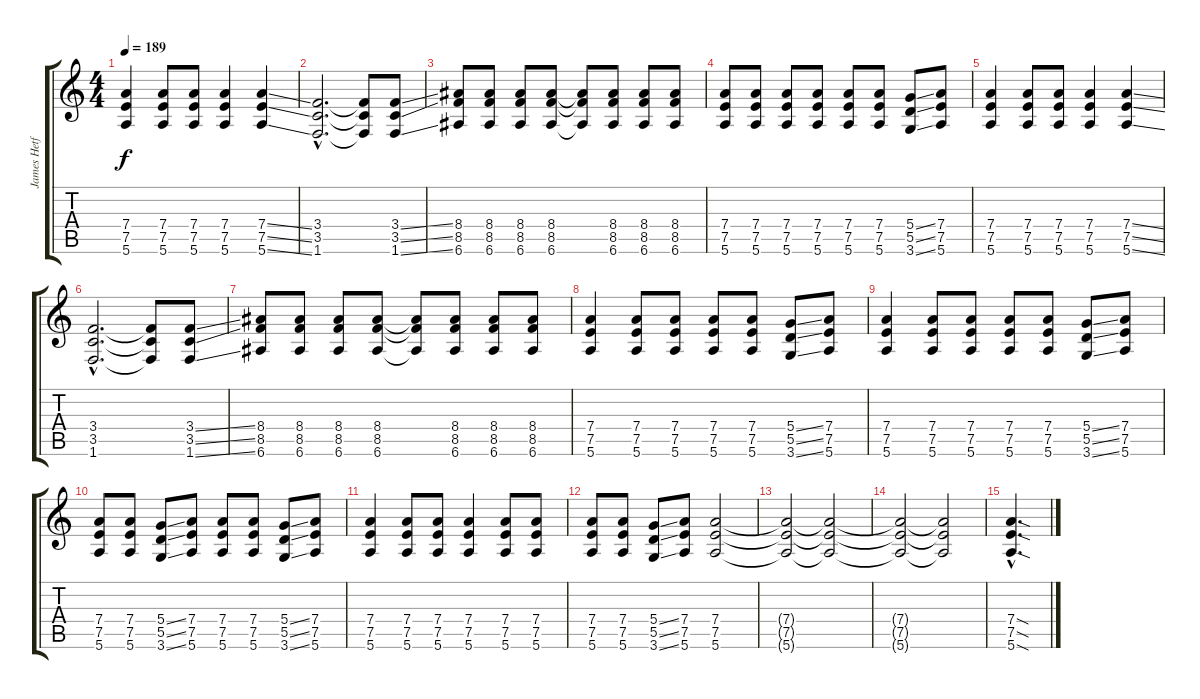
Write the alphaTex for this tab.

\track ("James Hetfield (Ov. Gtr)" "James Hetf") {instrument overdrivenguitar}
\staff {score tabs}
\tuning (E4 B3 G3 D3 A2 E2) {hide}
\ts (4 4)
\tempo 189
\clef g2
\ks c
(7.4 7.5 5.6).4{dy f} (7.4 7.5 5.6).8 (7.4 7.5 5.6).8 (7.4 7.5 5.6).4 (7.4{ss} 7.5{ss} 5.6{ss}).4 |
(3.4{hac} 3.5{hac} 1.6{hac}).2{d} (3.4{t} 3.5{t} 1.6{t}).8 (3.4{ss} 3.5{ss} 1.6{ss}).8 |
(8.4 8.5 6.6).8 (8.4 8.5 6.6).8 (8.4 8.5 6.6).8 (8.4 8.5 6.6).8 (8.4{t} 8.5{t} 6.6{t}).8 (8.4 8.5 6.6).8 (8.4 8.5 6.6).8 (8.4 8.5 6.6).8 |
(7.4 7.5 5.6).8 (7.4 7.5 5.6).8 (7.4 7.5 5.6).8 (7.4 7.5 5.6).8 (7.4 7.5 5.6).8 (7.4 7.5 5.6).8 (5.4{ss} 5.5{ss} 3.6{ss}).8 (7.4 7.5 5.6).8 |
(7.4 7.5 5.6).4 (7.4 7.5 5.6).8 (7.4 7.5 5.6).8 (7.4 7.5 5.6).4 (7.4{ss} 7.5{ss} 5.6{ss}).4 |
(3.4{hac} 3.5{hac} 1.6{hac}).2{d} (3.4{t} 3.5{t} 1.6{t}).8 (3.4{ss} 3.5{ss} 1.6{ss}).8 |
(8.4 8.5 6.6).8 (8.4 8.5 6.6).8 (8.4 8.5 6.6).8 (8.4 8.5 6.6).8 (8.4{t} 8.5{t} 6.6{t}).8 (8.4 8.5 6.6).8 (8.4 8.5 6.6).8 (8.4 8.5 6.6).8 |
(7.4 7.5 5.6).4 (7.4 7.5 5.6).8 (7.4 7.5 5.6).8 (7.4 7.5 5.6).8 (7.4 7.5 5.6).8 (5.4{ss} 5.5{ss} 3.6{ss}).8 (7.4 7.5 5.6).8 |
(7.4 7.5 5.6).4 (7.4 7.5 5.6).8 (7.4 7.5 5.6).8 (7.4 7.5 5.6).8 (7.4 7.5 5.6).8 (5.4{ss} 5.5{ss} 3.6{ss}).8 (7.4 7.5 5.6).8 |
(7.4 7.5 5.6).8 (7.4 7.5 5.6).8 (5.4{ss} 5.5{ss} 3.6{ss}).8 (7.4 7.5 5.6).8 (7.4 7.5 5.6).8 (7.4 7.5 5.6).8 (5.4{ss} 5.5{ss} 3.6{ss}).8 (7.4 7.5 5.6).8 |
(7.4 7.5 5.6).4 (7.4 7.5 5.6).8 (7.4 7.5 5.6).8 (7.4 7.5 5.6).4 (7.4 7.5 5.6).8 (7.4 7.5 5.6).8 |
(7.4 7.5 5.6).8 (7.4 7.5 5.6).8 (5.4{ss} 5.5{ss} 3.6{ss}).8 (7.4 7.5 5.6).8 (7.4 7.5 5.6).2 |
(7.4{t} 7.5{t} 5.6{t}).2 (7.4{t} 7.5{t} 5.6{t}).2 |
(7.4{t} 7.5{t} 5.6{t}).2 (7.4{t} 7.5{t} 5.6{t}).2 |
(7.4{sod hac} 7.5{sod hac} 5.6{sod hac}).4{d}
